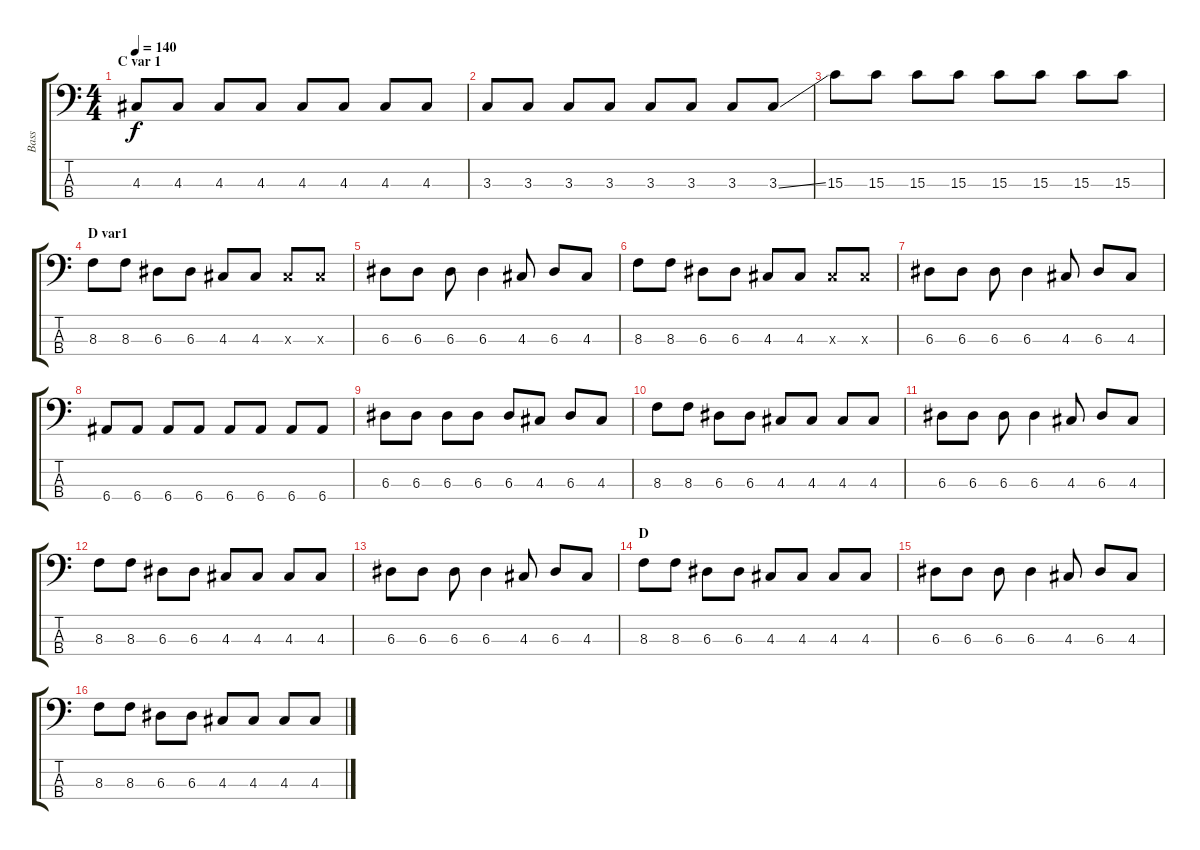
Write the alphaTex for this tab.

\track ("Bass" "Bass") {instrument electricbassfinger}
\staff {score tabs}
\tuning (G2 D2 A1 E1) {hide}
\ts (4 4)
\section ("" "C var 1")
\tempo 140
\clef f4
\ks c
4.3.8{dy f} 4.3.8 4.3.8 4.3.8 4.3.8 4.3.8 4.3.8 4.3.8 |
3.3.8 3.3.8 3.3.8 3.3.8 3.3.8 3.3.8 3.3.8 3.3{ss}.8 |
15.3.8 15.3.8 15.3.8 15.3.8 15.3.8 15.3.8 15.3.8 15.3.8 |
\section ("" "D var1")
8.3.8 8.3.8 6.3.8 6.3.8 4.3.8 4.3.8 4.3{x}.8 4.3{x}.8 |
6.3.8 6.3.8 6.3.8 6.3.4 4.3.8 6.3.8 4.3.8 |
8.3.8 8.3.8 6.3.8 6.3.8 4.3.8 4.3.8 4.3{x}.8 4.3{x}.8 |
6.3.8 6.3.8 6.3.8 6.3.4 4.3.8 6.3.8 4.3.8 |
6.4.8 6.4.8 6.4.8 6.4.8 6.4.8 6.4.8 6.4.8 6.4.8 |
6.3.8 6.3.8 6.3.8 6.3.8 6.3.8 4.3.8 6.3.8 4.3.8 |
8.3.8 8.3.8 6.3.8 6.3.8 4.3.8 4.3.8 4.3.8 4.3.8 |
6.3.8 6.3.8 6.3.8 6.3.4 4.3.8 6.3.8 4.3.8 |
8.3.8 8.3.8 6.3.8 6.3.8 4.3.8 4.3.8 4.3.8 4.3.8 |
6.3.8 6.3.8 6.3.8 6.3.4 4.3.8 6.3.8 4.3.8 |
\section ("" "D")
8.3.8 8.3.8 6.3.8 6.3.8 4.3.8 4.3.8 4.3.8 4.3.8 |
6.3.8 6.3.8 6.3.8 6.3.4 4.3.8 6.3.8 4.3.8 |
8.3.8 8.3.8 6.3.8 6.3.8 4.3.8 4.3.8 4.3.8 4.3.8
